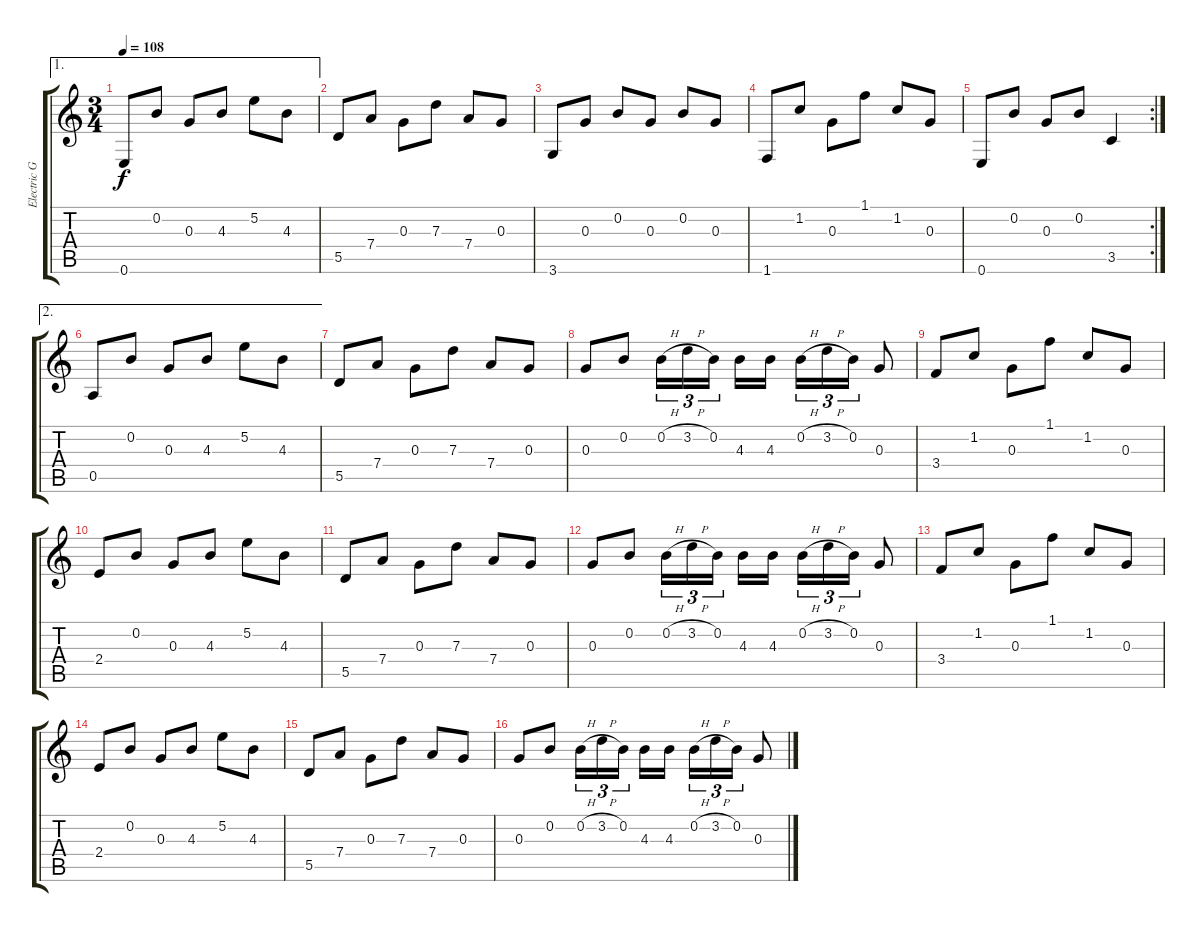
\track ("Electric Guitar 4 and 2" "Electric G") {instrument electricguitarclean}
\staff {score tabs}
\tuning (E4 B3 G3 D3 A2 E2) {hide}
\ae 1
\ts (3 4)
\tempo 108
\clef g2
\ks c
0.6.8{dy f} 0.2.8 0.3.8 4.3.8 5.2.8 4.3.8 |
5.5.8 7.4.8 0.3.8 7.3.8 7.4.8 0.3.8 |
3.6.8 0.3.8 0.2.8 0.3.8 0.2.8 0.3.8 |
1.6.8 1.2.8 0.3.8 1.1.8 1.2.8 0.3.8 |
\rc 2
0.6.8 0.2.8 0.3.8 0.2.8 3.5.4 |
\ae 2
0.5.8 0.2.8 0.3.8 4.3.8 5.2.8 4.3.8 |
5.5.8 7.4.8 0.3.8 7.3.8 7.4.8 0.3.8 |
0.3.8 0.2.8 0.2{h}.16{tu (3 2)} 3.2{h}.16{tu (3 2)} 0.2.16{tu (3 2)} 4.3.16 4.3.16 0.2{h}.16{tu (3 2)} 3.2{h}.16{tu (3 2)} 0.2.16{tu (3 2)} 0.3.8 |
3.4.8 1.2.8 0.3.8 1.1.8 1.2.8 0.3.8 |
2.4.8 0.2.8 0.3.8 4.3.8 5.2.8 4.3.8 |
5.5.8 7.4.8 0.3.8 7.3.8 7.4.8 0.3.8 |
0.3.8 0.2.8 0.2{h}.16{tu (3 2)} 3.2{h}.16{tu (3 2)} 0.2.16{tu (3 2)} 4.3.16 4.3.16 0.2{h}.16{tu (3 2)} 3.2{h}.16{tu (3 2)} 0.2.16{tu (3 2)} 0.3.8 |
3.4.8 1.2.8 0.3.8 1.1.8 1.2.8 0.3.8 |
2.4.8 0.2.8 0.3.8 4.3.8 5.2.8 4.3.8 |
5.5.8 7.4.8 0.3.8 7.3.8 7.4.8 0.3.8 |
0.3.8 0.2.8 0.2{h}.16{tu (3 2)} 3.2{h}.16{tu (3 2)} 0.2.16{tu (3 2)} 4.3.16 4.3.16 0.2{h}.16{tu (3 2)} 3.2{h}.16{tu (3 2)} 0.2.16{tu (3 2)} 0.3.8
